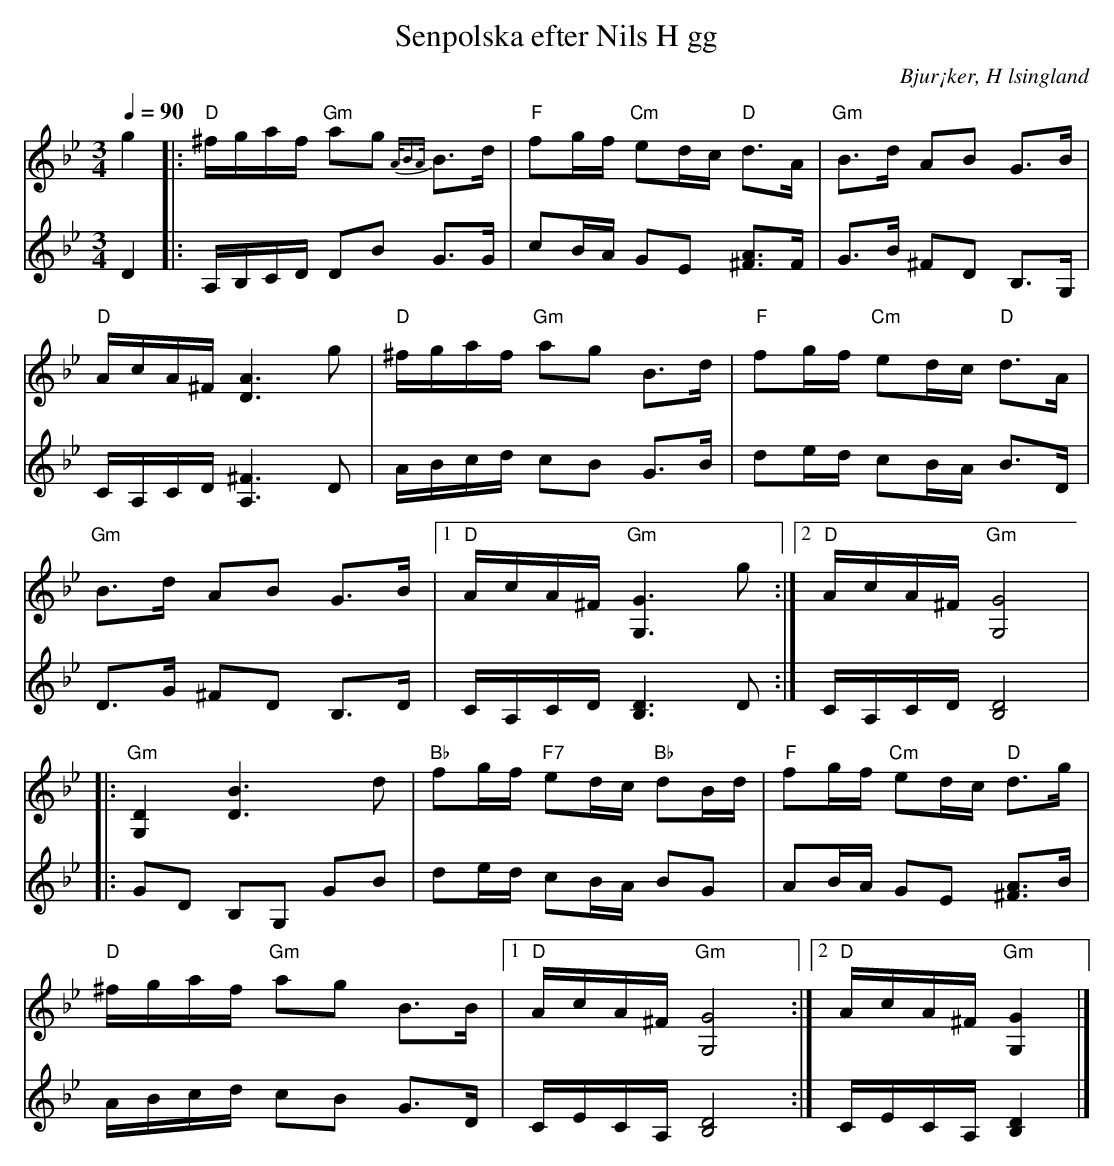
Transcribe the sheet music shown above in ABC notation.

X:1
T: Senpolska efter Nils H gg
O: Bjur¡ker, H lsingland
M: 3/4
L: 1/8
Q: 1/4=90
K: Gm
V:1
g2 |: "D" ^f/g/a/f/ "Gm" ag {A/BA/}B>d | "F" fg/f/ "Cm" ed/c/ "D" d>A | "Gm" B>d AB G>B |
"D" A/c/A/^F/ [A3D3] g | "D" ^f/g/a/f/ "Gm" ag B>d | "F" fg/f/ "Cm" ed/c/ "D" d>A |
"Gm" B>d AB G>B |1 "D" A/c/A/^F/ "Gm" [G,3G3] g :|2 "D" A/c/A/^F/ "Gm" [G,4G4] |
|: "Gm" [G,2D2] [D3B3] d | "Bb" fg/f/ "F7" ed/c/ "Bb" dB/d/ | "F" fg/f/ "Cm" ed/c/ "D" d>g |
"D" ^f/g/a/f/ "Gm" ag B>B |1 "D" A/c/A/^F/ "Gm" [G,4G4] :|2 "D" A/c/A/^F/ "Gm" [G,2G2] |]
V:2
D2 |: A,/B,/C/D/ DB G>G | cB/A/ GE [^FA]>F | G>B ^FD B,>G, |
C/A,/C/D/ [A,3^F3] D | A/B/c/d/ cB G>B | de/d/ cB/A/ B>D |
D>G ^FD B,>D |1 C/A,/C/D/ [B,3D3] D :|2 C/A,/C/D/ [B,4D4] |
|: GD B,G, GB | de/d/ cB/A/ BG | AB/A/ GE [^FA]>B|
A/B/c/d/ cB G>D |1 C/E/C/A,/ [B,4D4] :|2 C/E/C/A,/ [B,2D2] |]
